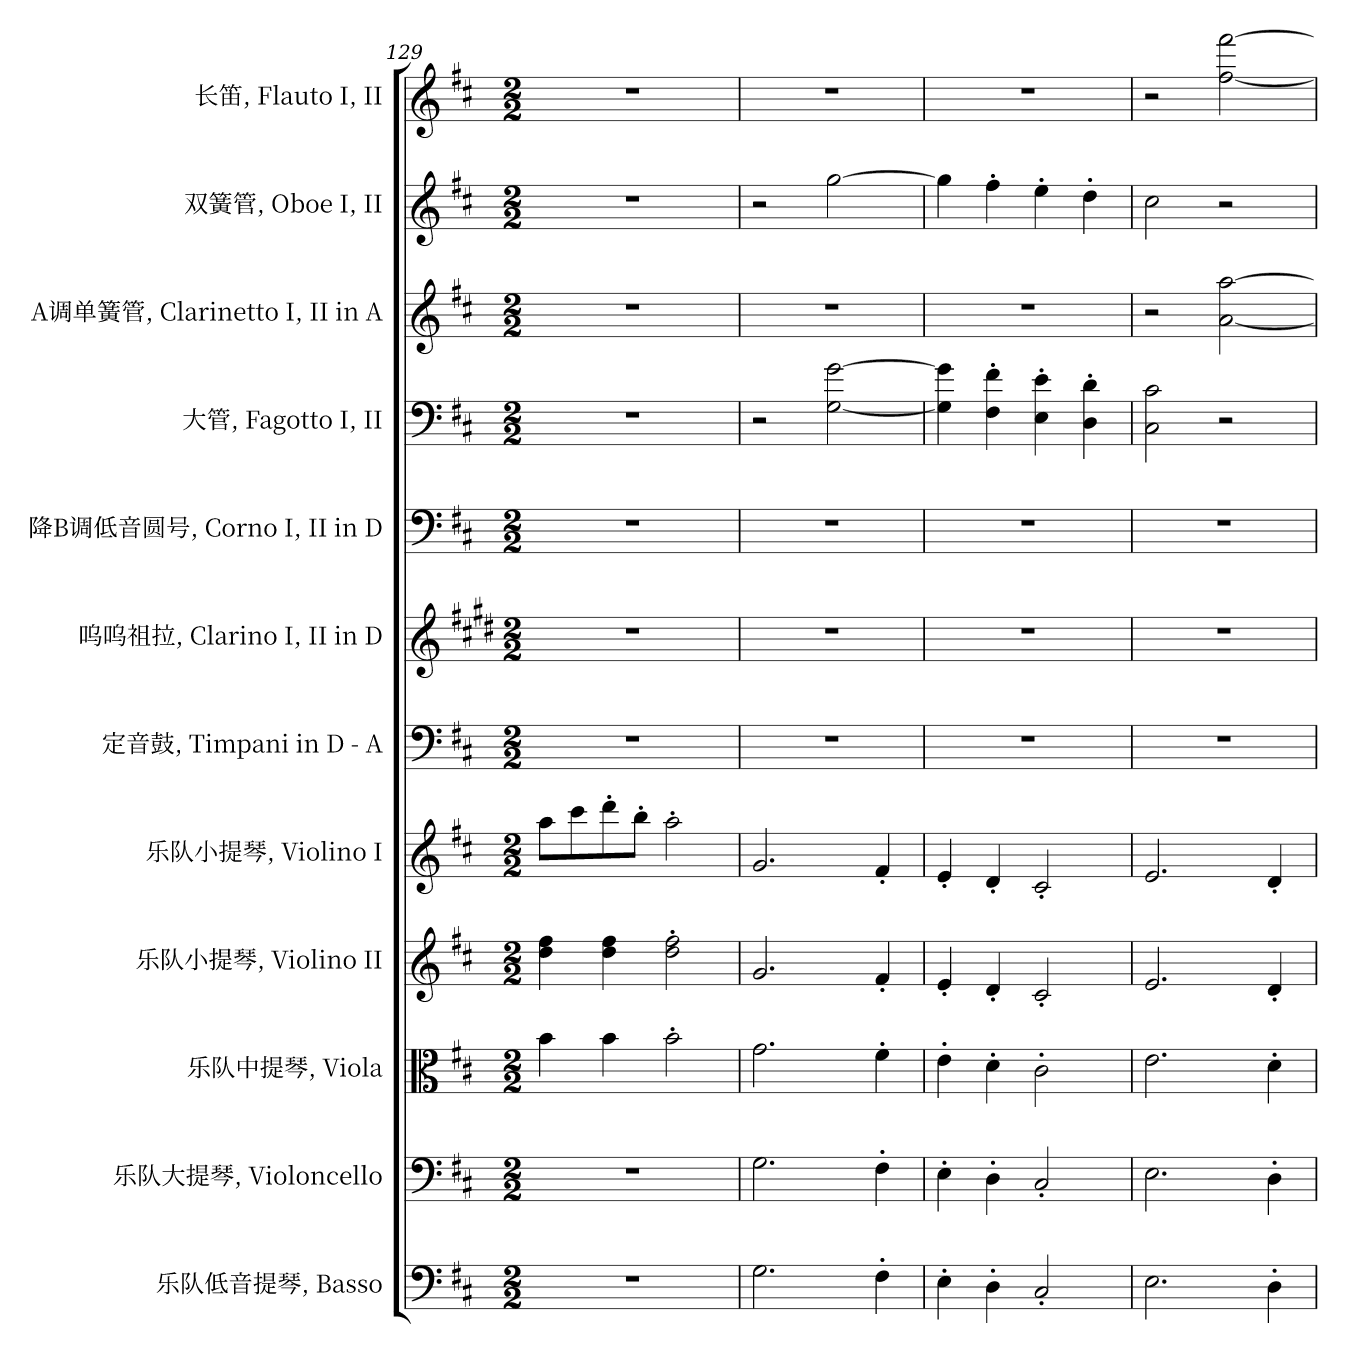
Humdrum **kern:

**kern	**kern	**kern	**kern	**kern	**kern	**kern	**kern	**kern	**kern	**kern	**kern
*part12	*part11	*part10	*part9	*part8	*part7	*part6	*part5	*part4	*part3	*part2	*part1
*staff12	*staff11	*staff10	*staff9	*staff8	*staff7	*staff6	*staff5	*staff4	*staff3	*staff2	*staff1
*I"乐队低音提琴, Basso	*I"乐队大提琴, Violoncello	*I"乐队中提琴, Viola	*I"乐队小提琴, Violino II	*I"乐队小提琴, Violino I	*I"定音鼓, Timpani in D - A	*I"呜呜祖拉, Clarino I, II in D	*I"降B调低音圆号, Corno I, II in D	*I"大管, Fagotto I, II	*I"A调单簧管, Clarinetto I, II in A	*I"双簧管, Oboe I, II	*I"长笛, Flauto I, II
*	*	*	*	*	*I'Timp.	*	*	*	*I'A Cl.	*I'Ob.	*I'Fl.
*clefF4	*clefF4	*clefC3	*clefG2	*clefG2	*clefF4	*clefG2	*clefF4	*clefF4	*clefG2	*clefG2	*clefG2
*ITrd7c12	*	*	*	*	*	*ITrd1c2	*ITrd1c2	*	*ITrd2c3	*	*
*k[f#c#]	*k[f#c#]	*k[f#c#]	*k[f#c#]	*k[f#c#]	*k[f#c#]	*k[f#c#]	*k[]	*k[f#c#]	*k[f#c#g#d#a#]	*k[f#c#]	*k[f#c#]
*M2/2	*M2/2	*M2/2	*M2/2	*M2/2	*M2/2	*M2/2	*M2/2	*M2/2	*M2/2	*M2/2	*M2/2
=129	=129	=129	=129	=129	=129	=129	=129	=129	=129	=129	=129
1r	1r	4b\	4dd\ 4ff#\	8aa\L	1r	1r	1r	1r	1r	1r	1r
.	.	.	.	8ccc#\	.	.	.	.	.	.	.
.	.	4b\	4dd\ 4ff#\	8ddd'\	.	.	.	.	.	.	.
.	.	.	.	8bb'\J	.	.	.	.	.	.	.
.	.	2b'\	2dd\' 2ff#\'	2aa'\	.	.	.	.	.	.	.
=130	=130	=130	=130	=130	=130	=130	=130	=130	=130	=130	=130
2.GG\	2.G\	2.g\	2.g/	2.g/	1r	1r	1r	2r	1r	2r	1r
.	.	.	.	.	.	.	.	[2G\ [2g\	.	[2gg\	.
4FF#'\	4F#'\	4f#'\	4f#'/	4f#'/	.	.	.	.	.	.	.
=131	=131	=131	=131	=131	=131	=131	=131	=131	=131	=131	=131
4EE'\	4E'\	4e'\	4e'/	4e'/	1r	1r	1r	4G\] 4g\]	1r	4gg\]	1r
4DD'\	4D'\	4d'\	4d'/	4d'/	.	.	.	4F#\' 4f#\'	.	4ff#'\	.
2CC#'/	2C#'/	2c#'\	2c#'/	2c#'/	.	.	.	4E\' 4e\'	.	4ee'\	.
.	.	.	.	.	.	.	.	4D\' 4d\'	.	4dd'\	.
=132	=132	=132	=132	=132	=132	=132	=132	=132	=132	=132	=132
2.EE\	2.E\	2.e\	2.e/	2.e/	1r	1r	1r	2C#\ 2c#\	2r	2cc#\	2r
.	.	.	.	.	.	.	.	2r	[2f#\ [2ff#\	2r	[2ff#\ [2fff#\
4DD'\	4D'\	4d'\	4d'/	4d'/	.	.	.	.	.	.	.
=	=	=	=	=	=	=	=	=	=	=	=
*-	*-	*-	*-	*-	*-	*-	*-	*-	*-	*-	*-
